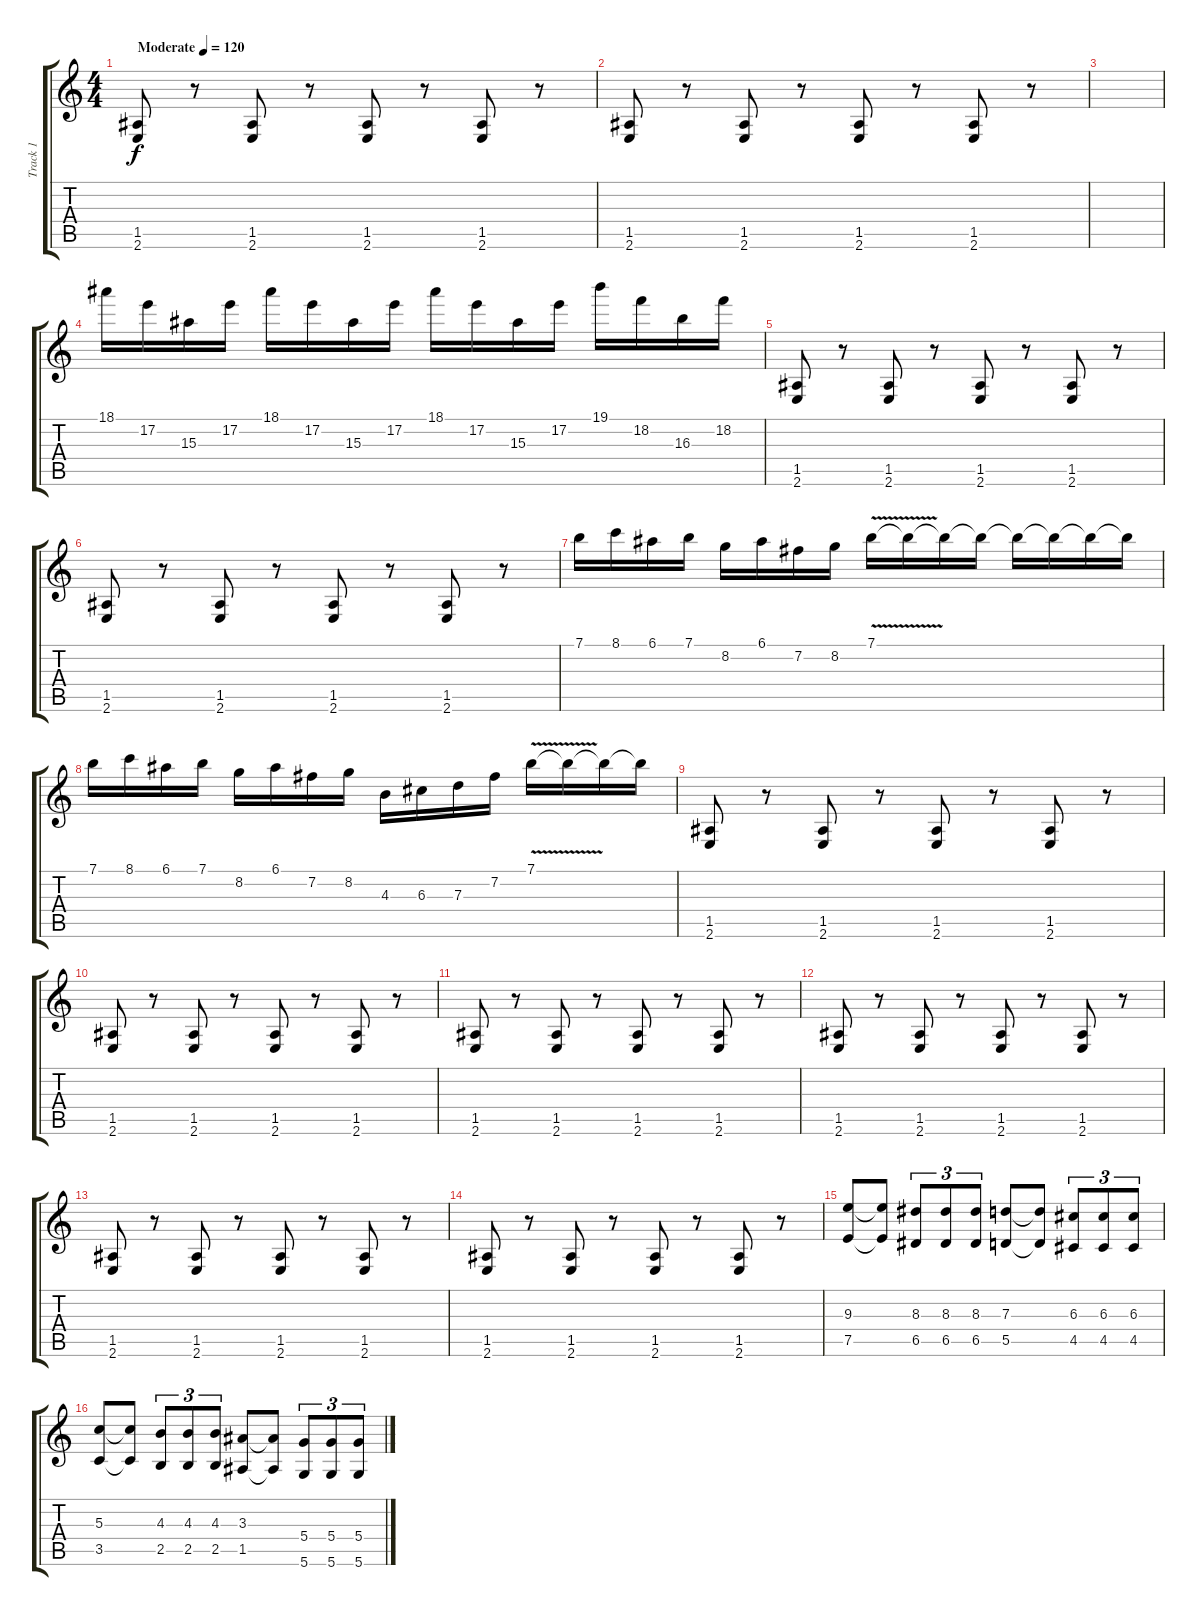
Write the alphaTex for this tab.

\track ("Track 1" "Track 1") {instrument electricbasspick}
\staff {score tabs}
\tuning (E4 B3 G3 D3 A2 D2) {hide}
\ts (4 4)
\tempo (120 "Moderate")
\clef g2
\ks c
(1.5 2.6).8{dy f instrument electricbasspick} r.8 (1.5 2.6).8 r.8 (1.5 2.6).8 r.8 (1.5 2.6).8 r.8 |
(1.5 2.6).8 r.8 (1.5 2.6).8 r.8 (1.5 2.6).8 r.8 (1.5 2.6).8 r.8 |
|
18.1.16 17.2.16 15.3.16 17.2.16 18.1.16 17.2.16 15.3.16 17.2.16 18.1.16 17.2.16 15.3.16 17.2.16 19.1.16 18.2.16 16.3.16 18.2.16 |
(1.5 2.6).8 r.8 (1.5 2.6).8 r.8 (1.5 2.6).8 r.8 (1.5 2.6).8 r.8 |
(1.5 2.6).8 r.8 (1.5 2.6).8 r.8 (1.5 2.6).8 r.8 (1.5 2.6).8 r.8 |
7.1.16 8.1.16 6.1.16 7.1.16 8.2.16 6.1.16 7.2.16 8.2.16 7.1{v}.16 7.1{t}.16 7.1{t}.16 7.1{t}.16 7.1{t}.16 7.1{t}.16 7.1{t}.16 7.1{t}.16 |
7.1.16 8.1.16 6.1.16 7.1.16 8.2.16 6.1.16 7.2.16 8.2.16 4.3.16 6.3.16 7.3.16 7.2.16 7.1{v}.16 7.1{t}.16 7.1{t}.16 7.1{t}.16 |
(1.5 2.6).8 r.8 (1.5 2.6).8 r.8 (1.5 2.6).8 r.8 (1.5 2.6).8 r.8 |
(1.5 2.6).8 r.8 (1.5 2.6).8 r.8 (1.5 2.6).8 r.8 (1.5 2.6).8 r.8 |
(1.5 2.6).8 r.8 (1.5 2.6).8 r.8 (1.5 2.6).8 r.8 (1.5 2.6).8 r.8 |
(1.5 2.6).8 r.8 (1.5 2.6).8 r.8 (1.5 2.6).8 r.8 (1.5 2.6).8 r.8 |
(1.5 2.6).8 r.8 (1.5 2.6).8 r.8 (1.5 2.6).8 r.8 (1.5 2.6).8 r.8 |
(1.5 2.6).8 r.8 (1.5 2.6).8 r.8 (1.5 2.6).8 r.8 (1.5 2.6).8 r.8 |
(9.3 7.5).8 (9.3{t} 7.5{t}).8 (8.3 6.5).8{tu (3 2)} (8.3 6.5).8{tu (3 2)} (8.3 6.5).8{tu (3 2)} (7.3 5.5).8 (7.3{t} 5.5{t}).8 (6.3 4.5).8{tu (3 2)} (6.3 4.5).8{tu (3 2)} (6.3 4.5).8{tu (3 2)} |
(5.3 3.5).8 (5.3{t} 3.5{t}).8 (4.3 2.5).8{tu (3 2)} (4.3 2.5).8{tu (3 2)} (4.3 2.5).8{tu (3 2)} (3.3 1.5).8 (3.3{t} 1.5{t}).8 (5.4 5.6).8{tu (3 2)} (5.4 5.6).8{tu (3 2)} (5.4 5.6).8{tu (3 2)}
